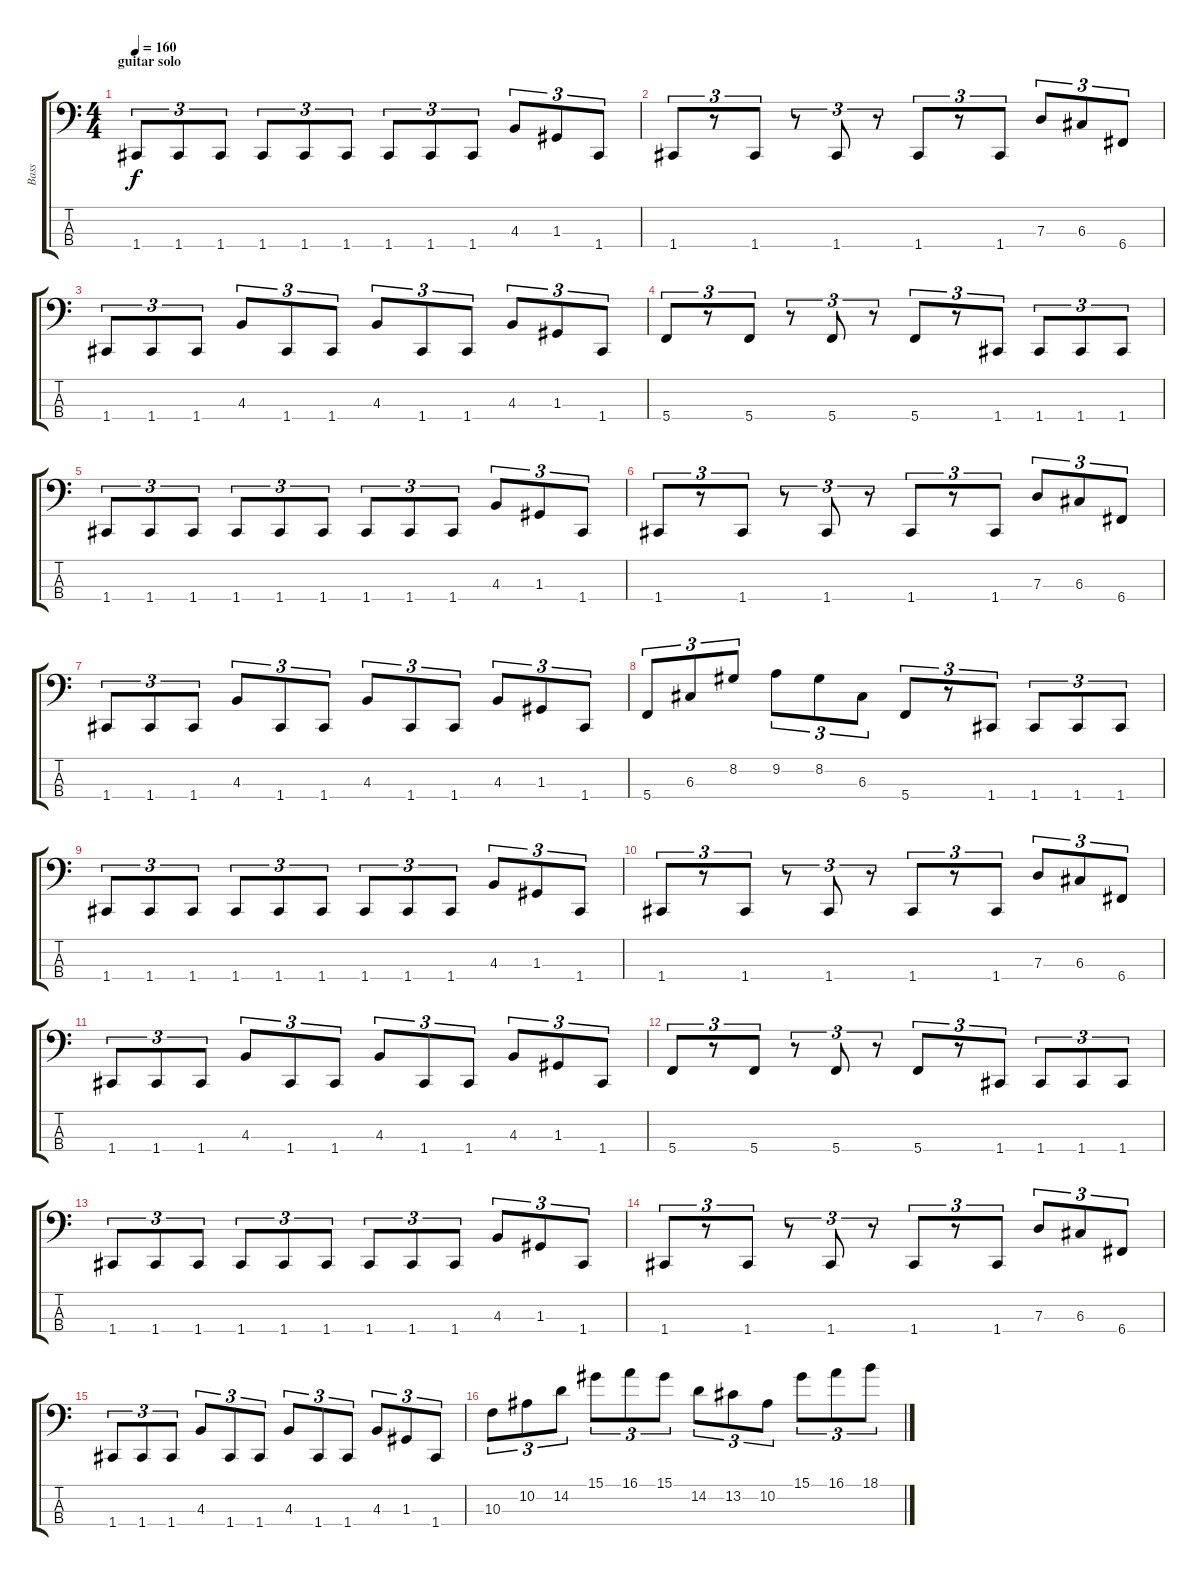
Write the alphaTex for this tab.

\track ("Bass" "Bass") {instrument electricbasspick}
\staff {score tabs}
\tuning (F2 C2 G1 C1) {hide}
\ts (4 4)
\section ("" "guitar solo")
\tempo 160
\clef f4
\ks c
1.4.8{tu (3 2) dy f} 1.4.8{tu (3 2)} 1.4.8{tu (3 2)} 1.4.8{tu (3 2)} 1.4.8{tu (3 2)} 1.4.8{tu (3 2)} 1.4.8{tu (3 2)} 1.4.8{tu (3 2)} 1.4.8{tu (3 2)} 4.3.8{tu (3 2)} 1.3.8{tu (3 2)} 1.4.8{tu (3 2)} |
1.4.8{tu (3 2)} r.8{tu (3 2)} 1.4.8{tu (3 2)} r.8{tu (3 2)} 1.4.8{tu (3 2)} r.8{tu (3 2)} 1.4.8{tu (3 2)} r.8{tu (3 2)} 1.4.8{tu (3 2)} 7.3.8{tu (3 2)} 6.3.8{tu (3 2)} 6.4.8{tu (3 2)} |
1.4.8{tu (3 2)} 1.4.8{tu (3 2)} 1.4.8{tu (3 2)} 4.3.8{tu (3 2)} 1.4.8{tu (3 2)} 1.4.8{tu (3 2)} 4.3.8{tu (3 2)} 1.4.8{tu (3 2)} 1.4.8{tu (3 2)} 4.3.8{tu (3 2)} 1.3.8{tu (3 2)} 1.4.8{tu (3 2)} |
5.4.8{tu (3 2)} r.8{tu (3 2)} 5.4.8{tu (3 2)} r.8{tu (3 2)} 5.4.8{tu (3 2)} r.8{tu (3 2)} 5.4.8{tu (3 2)} r.8{tu (3 2)} 1.4.8{tu (3 2)} 1.4.8{tu (3 2)} 1.4.8{tu (3 2)} 1.4.8{tu (3 2)} |
1.4.8{tu (3 2)} 1.4.8{tu (3 2)} 1.4.8{tu (3 2)} 1.4.8{tu (3 2)} 1.4.8{tu (3 2)} 1.4.8{tu (3 2)} 1.4.8{tu (3 2)} 1.4.8{tu (3 2)} 1.4.8{tu (3 2)} 4.3.8{tu (3 2)} 1.3.8{tu (3 2)} 1.4.8{tu (3 2)} |
1.4.8{tu (3 2)} r.8{tu (3 2)} 1.4.8{tu (3 2)} r.8{tu (3 2)} 1.4.8{tu (3 2)} r.8{tu (3 2)} 1.4.8{tu (3 2)} r.8{tu (3 2)} 1.4.8{tu (3 2)} 7.3.8{tu (3 2)} 6.3.8{tu (3 2)} 6.4.8{tu (3 2)} |
1.4.8{tu (3 2)} 1.4.8{tu (3 2)} 1.4.8{tu (3 2)} 4.3.8{tu (3 2)} 1.4.8{tu (3 2)} 1.4.8{tu (3 2)} 4.3.8{tu (3 2)} 1.4.8{tu (3 2)} 1.4.8{tu (3 2)} 4.3.8{tu (3 2)} 1.3.8{tu (3 2)} 1.4.8{tu (3 2)} |
5.4.8{tu (3 2)} 6.3.8{tu (3 2)} 8.2.8{tu (3 2)} 9.2.8{tu (3 2)} 8.2.8{tu (3 2)} 6.3.8{tu (3 2)} 5.4.8{tu (3 2)} r.8{tu (3 2)} 1.4.8{tu (3 2)} 1.4.8{tu (3 2)} 1.4.8{tu (3 2)} 1.4.8{tu (3 2)} |
1.4.8{tu (3 2)} 1.4.8{tu (3 2)} 1.4.8{tu (3 2)} 1.4.8{tu (3 2)} 1.4.8{tu (3 2)} 1.4.8{tu (3 2)} 1.4.8{tu (3 2)} 1.4.8{tu (3 2)} 1.4.8{tu (3 2)} 4.3.8{tu (3 2)} 1.3.8{tu (3 2)} 1.4.8{tu (3 2)} |
1.4.8{tu (3 2)} r.8{tu (3 2)} 1.4.8{tu (3 2)} r.8{tu (3 2)} 1.4.8{tu (3 2)} r.8{tu (3 2)} 1.4.8{tu (3 2)} r.8{tu (3 2)} 1.4.8{tu (3 2)} 7.3.8{tu (3 2)} 6.3.8{tu (3 2)} 6.4.8{tu (3 2)} |
1.4.8{tu (3 2)} 1.4.8{tu (3 2)} 1.4.8{tu (3 2)} 4.3.8{tu (3 2)} 1.4.8{tu (3 2)} 1.4.8{tu (3 2)} 4.3.8{tu (3 2)} 1.4.8{tu (3 2)} 1.4.8{tu (3 2)} 4.3.8{tu (3 2)} 1.3.8{tu (3 2)} 1.4.8{tu (3 2)} |
5.4.8{tu (3 2)} r.8{tu (3 2)} 5.4.8{tu (3 2)} r.8{tu (3 2)} 5.4.8{tu (3 2)} r.8{tu (3 2)} 5.4.8{tu (3 2)} r.8{tu (3 2)} 1.4.8{tu (3 2)} 1.4.8{tu (3 2)} 1.4.8{tu (3 2)} 1.4.8{tu (3 2)} |
1.4.8{tu (3 2)} 1.4.8{tu (3 2)} 1.4.8{tu (3 2)} 1.4.8{tu (3 2)} 1.4.8{tu (3 2)} 1.4.8{tu (3 2)} 1.4.8{tu (3 2)} 1.4.8{tu (3 2)} 1.4.8{tu (3 2)} 4.3.8{tu (3 2)} 1.3.8{tu (3 2)} 1.4.8{tu (3 2)} |
1.4.8{tu (3 2)} r.8{tu (3 2)} 1.4.8{tu (3 2)} r.8{tu (3 2)} 1.4.8{tu (3 2)} r.8{tu (3 2)} 1.4.8{tu (3 2)} r.8{tu (3 2)} 1.4.8{tu (3 2)} 7.3.8{tu (3 2)} 6.3.8{tu (3 2)} 6.4.8{tu (3 2)} |
1.4.8{tu (3 2)} 1.4.8{tu (3 2)} 1.4.8{tu (3 2)} 4.3.8{tu (3 2)} 1.4.8{tu (3 2)} 1.4.8{tu (3 2)} 4.3.8{tu (3 2)} 1.4.8{tu (3 2)} 1.4.8{tu (3 2)} 4.3.8{tu (3 2)} 1.3.8{tu (3 2)} 1.4.8{tu (3 2)} |
10.3.8{tu (3 2)} 10.2.8{tu (3 2)} 14.2.8{tu (3 2)} 15.1.8{tu (3 2)} 16.1.8{tu (3 2)} 15.1.8{tu (3 2)} 14.2.8{tu (3 2)} 13.2.8{tu (3 2)} 10.2.8{tu (3 2)} 15.1.8{tu (3 2)} 16.1.8{tu (3 2)} 18.1.8{tu (3 2)}
